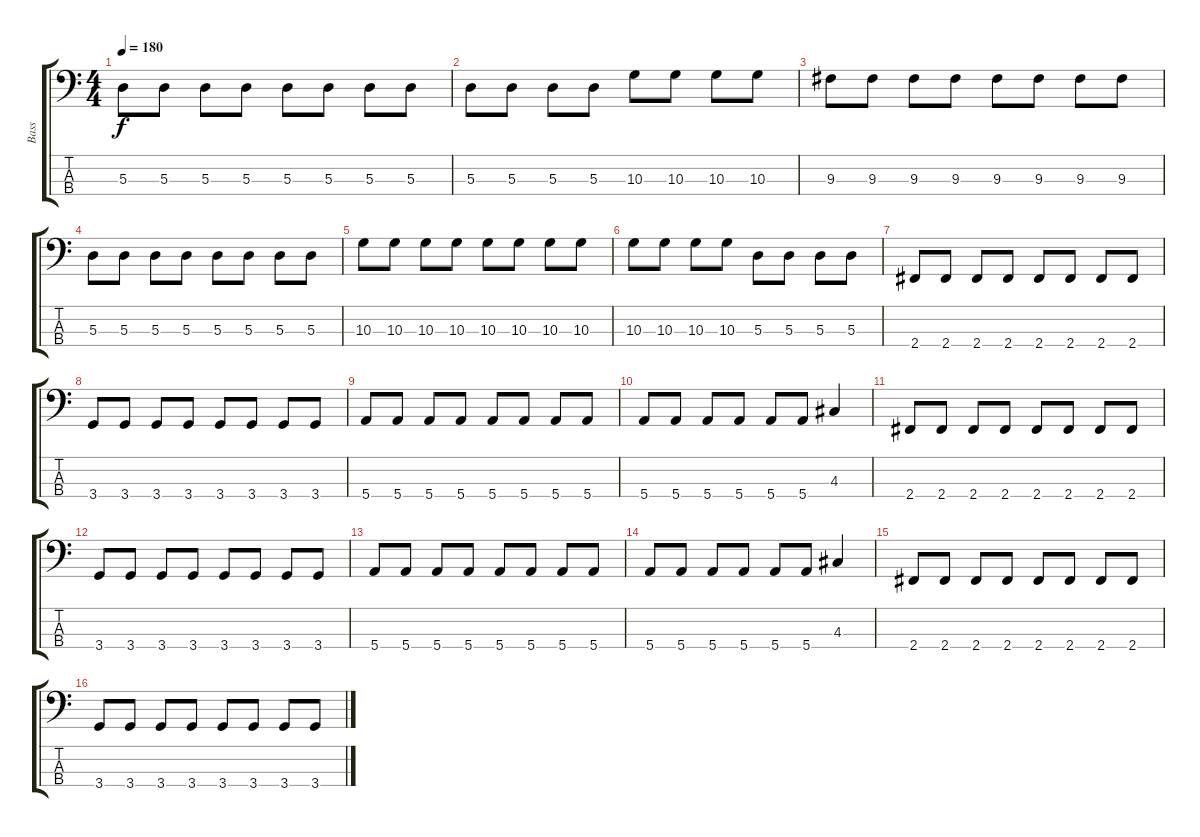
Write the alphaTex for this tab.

\track ("Bass" "Bass") {instrument electricbasspick}
\staff {score tabs}
\tuning (G2 D2 A1 E1) {hide}
\ts (4 4)
\tempo 180
\clef f4
\ks c
5.3.8{dy f} 5.3.8 5.3.8 5.3.8 5.3.8 5.3.8 5.3.8 5.3.8 |
5.3.8 5.3.8 5.3.8 5.3.8 10.3.8 10.3.8 10.3.8 10.3.8 |
9.3.8 9.3.8 9.3.8 9.3.8 9.3.8 9.3.8 9.3.8 9.3.8 |
5.3.8 5.3.8 5.3.8 5.3.8 5.3.8 5.3.8 5.3.8 5.3.8 |
10.3.8 10.3.8 10.3.8 10.3.8 10.3.8 10.3.8 10.3.8 10.3.8 |
10.3.8 10.3.8 10.3.8 10.3.8 5.3.8 5.3.8 5.3.8 5.3.8 |
2.4.8 2.4.8 2.4.8 2.4.8 2.4.8 2.4.8 2.4.8 2.4.8 |
3.4.8 3.4.8 3.4.8 3.4.8 3.4.8 3.4.8 3.4.8 3.4.8 |
5.4.8 5.4.8 5.4.8 5.4.8 5.4.8 5.4.8 5.4.8 5.4.8 |
5.4.8 5.4.8 5.4.8 5.4.8 5.4.8 5.4.8 4.3.4 |
2.4.8 2.4.8 2.4.8 2.4.8 2.4.8 2.4.8 2.4.8 2.4.8 |
3.4.8 3.4.8 3.4.8 3.4.8 3.4.8 3.4.8 3.4.8 3.4.8 |
5.4.8 5.4.8 5.4.8 5.4.8 5.4.8 5.4.8 5.4.8 5.4.8 |
5.4.8 5.4.8 5.4.8 5.4.8 5.4.8 5.4.8 4.3.4 |
2.4.8 2.4.8 2.4.8 2.4.8 2.4.8 2.4.8 2.4.8 2.4.8 |
3.4.8 3.4.8 3.4.8 3.4.8 3.4.8 3.4.8 3.4.8 3.4.8
